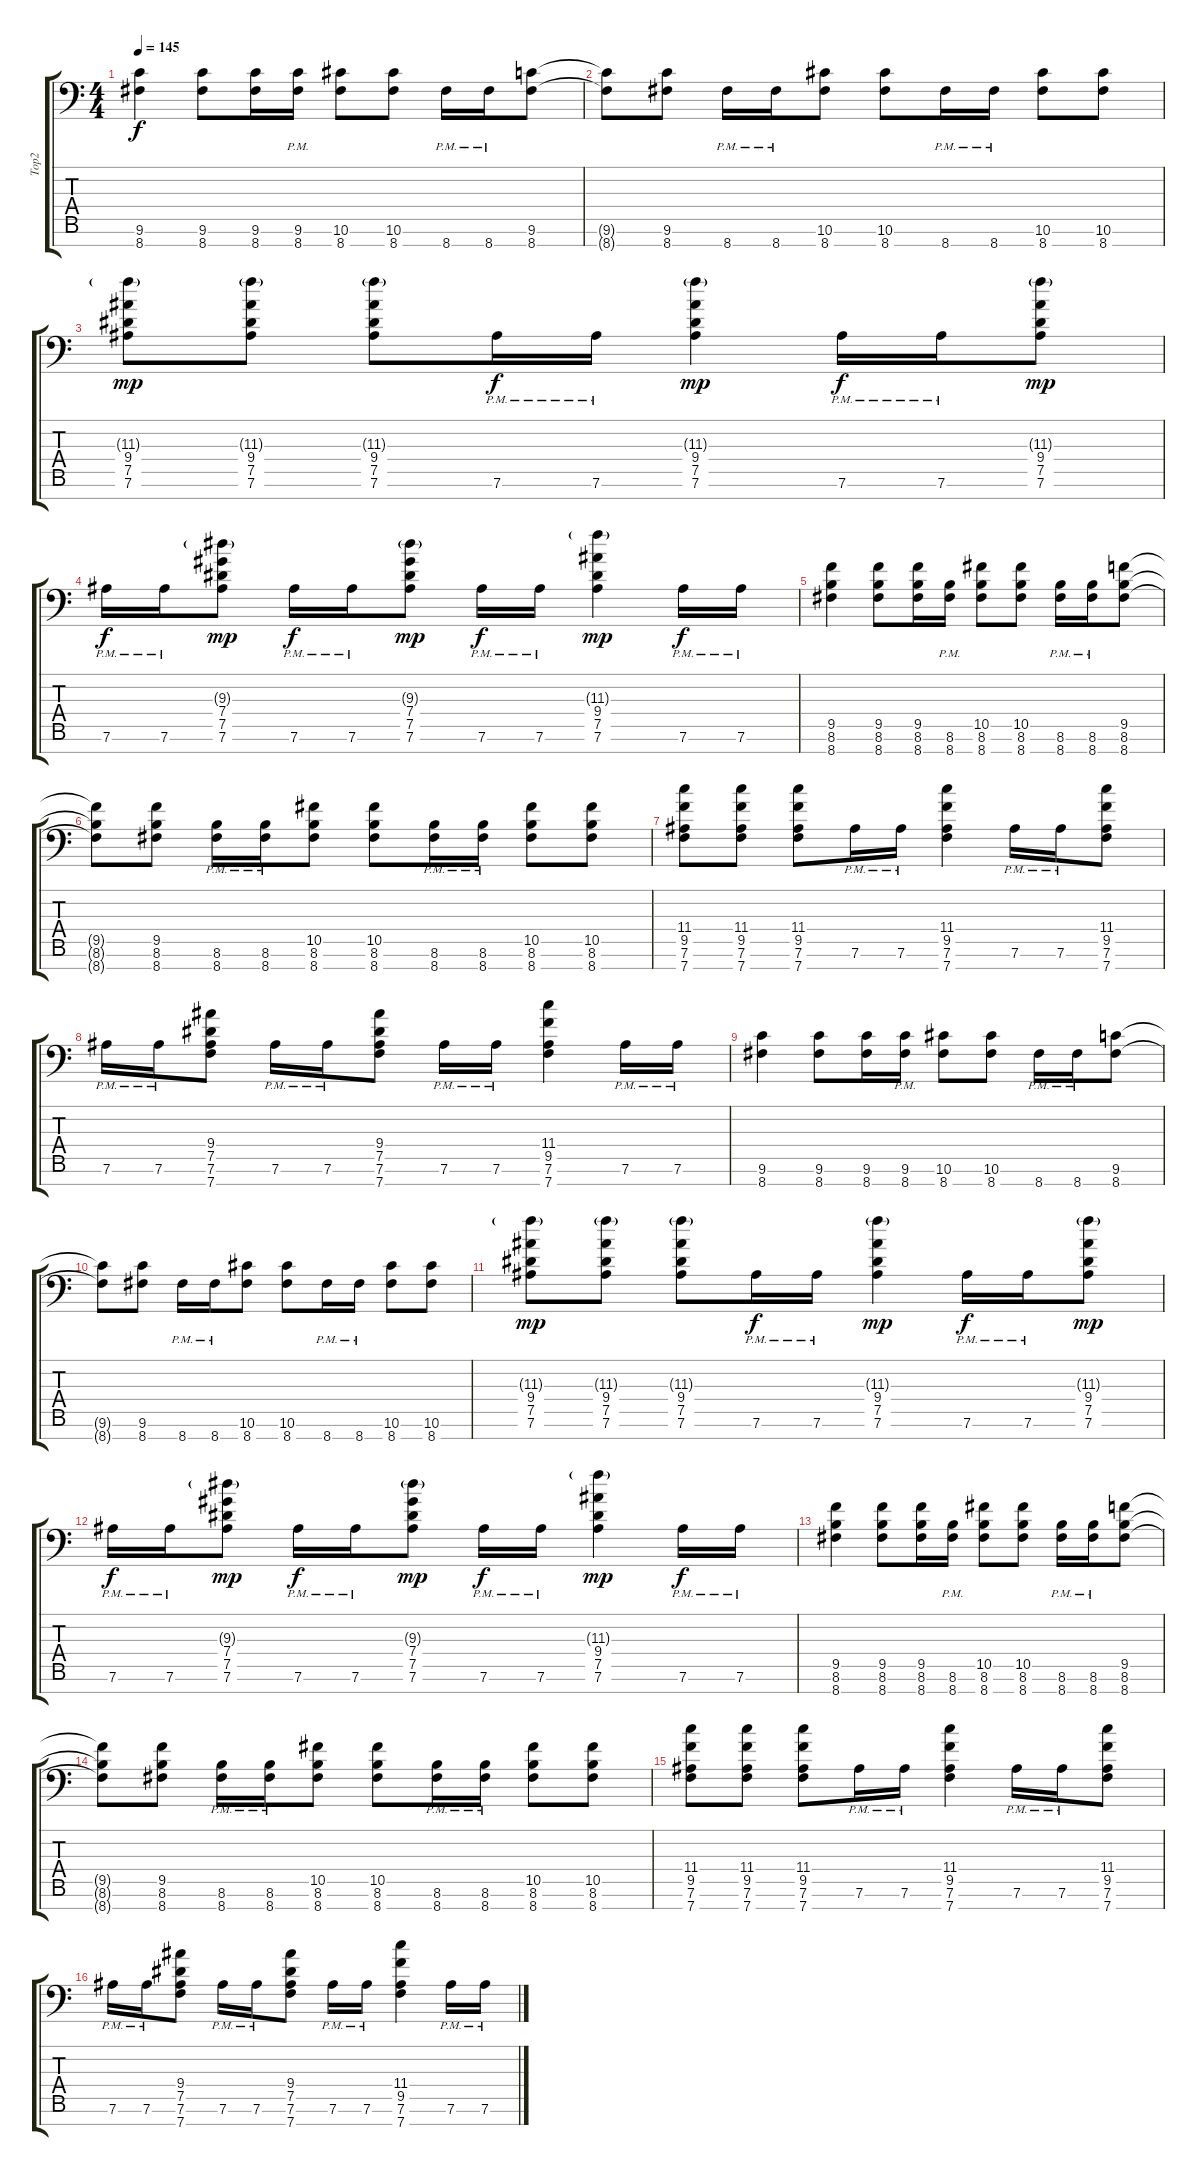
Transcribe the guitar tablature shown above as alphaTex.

\track ("Top2" "Top2") {instrument overdrivenguitar}
\staff {score tabs}
\tuning (Eb4 Bb3 Gb3 Db3 Ab2 Eb2 Bb1) {hide}
\ts (4 4)
\tempo 145
\clef f4
\ks c
(9.6 8.7).4{dy f} (9.6 8.7).8 (9.6 8.7).16 (9.6{pm} 8.7{pm}).16 (10.6 8.7).8 (10.6 8.7).8 8.7{pm}.16 8.7{pm}.16 (9.6 8.7).8 |
(9.6{t} 8.7{t}).8 (9.6 8.7).8 8.7{pm}.16 8.7{pm}.16 (10.6 8.7).8 (10.6 8.7).8 8.7{pm}.16 8.7{pm}.16 (10.6 8.7).8 (10.6 8.7).8 |
(11.3{g} 9.4 7.5 7.6).8{dy mp} (11.3{g} 9.4 7.5 7.6).8 (11.3{g} 9.4 7.5 7.6).8 7.6{pm}.16{dy f} 7.6{pm}.16 (11.3{g} 9.4 7.5 7.6).4{dy mp} 7.6{pm}.16{dy f} 7.6{pm}.16 (11.3{g} 9.4 7.5 7.6).8{dy mp} |
7.6{pm}.16{dy f} 7.6{pm}.16 (9.3{g} 7.4 7.5 7.6).8{dy mp} 7.6{pm}.16{dy f} 7.6{pm}.16 (9.3{g} 7.4 7.5 7.6).8{dy mp} 7.6{pm}.16{dy f} 7.6{pm}.16 (11.3{g} 9.4 7.5 7.6).4{dy mp} 7.6{pm}.16{dy f} 7.6{pm}.16 |
(9.5 8.6 8.7).4 (9.5 8.6 8.7).8 (9.5 8.6 8.7).16 (8.6{pm} 8.7{pm}).16 (10.5 8.6 8.7).8 (10.5 8.6 8.7).8 (8.6{pm} 8.7{pm}).16 (8.6{pm} 8.7{pm}).16 (9.5 8.6 8.7).8 |
(9.5{t} 8.6{t} 8.7{t}).8 (9.5 8.6 8.7).8 (8.6{pm} 8.7{pm}).16 (8.6{pm} 8.7{pm}).16 (10.5 8.6 8.7).8 (10.5 8.6 8.7).8 (8.6{pm} 8.7{pm}).16 (8.6{pm} 8.7{pm}).16 (10.5 8.6 8.7).8 (10.5 8.6 8.7).8 |
(11.4 9.5 7.6 7.7).8 (11.4 9.5 7.6 7.7).8 (11.4 9.5 7.6 7.7).8 7.6{pm}.16 7.6{pm}.16 (11.4 9.5 7.6 7.7).4 7.6{pm}.16 7.6{pm}.16 (11.4 9.5 7.6 7.7).8 |
7.6{pm}.16 7.6{pm}.16 (9.4 7.5 7.6 7.7).8 7.6{pm}.16 7.6{pm}.16 (9.4 7.5 7.6 7.7).8 7.6{pm}.16 7.6{pm}.16 (11.4 9.5 7.6 7.7).4 7.6{pm}.16 7.6{pm}.16 |
(9.6 8.7).4 (9.6 8.7).8 (9.6 8.7).16 (9.6{pm} 8.7{pm}).16 (10.6 8.7).8 (10.6 8.7).8 8.7{pm}.16 8.7{pm}.16 (9.6 8.7).8 |
(9.6{t} 8.7{t}).8 (9.6 8.7).8 8.7{pm}.16 8.7{pm}.16 (10.6 8.7).8 (10.6 8.7).8 8.7{pm}.16 8.7{pm}.16 (10.6 8.7).8 (10.6 8.7).8 |
(11.3{g} 9.4 7.5 7.6).8{dy mp} (11.3{g} 9.4 7.5 7.6).8 (11.3{g} 9.4 7.5 7.6).8 7.6{pm}.16{dy f} 7.6{pm}.16 (11.3{g} 9.4 7.5 7.6).4{dy mp} 7.6{pm}.16{dy f} 7.6{pm}.16 (11.3{g} 9.4 7.5 7.6).8{dy mp} |
7.6{pm}.16{dy f} 7.6{pm}.16 (9.3{g} 7.4 7.5 7.6).8{dy mp} 7.6{pm}.16{dy f} 7.6{pm}.16 (9.3{g} 7.4 7.5 7.6).8{dy mp} 7.6{pm}.16{dy f} 7.6{pm}.16 (11.3{g} 9.4 7.5 7.6).4{dy mp} 7.6{pm}.16{dy f} 7.6{pm}.16 |
(9.5 8.6 8.7).4 (9.5 8.6 8.7).8 (9.5 8.6 8.7).16 (8.6{pm} 8.7{pm}).16 (10.5 8.6 8.7).8 (10.5 8.6 8.7).8 (8.6{pm} 8.7{pm}).16 (8.6{pm} 8.7{pm}).16 (9.5 8.6 8.7).8 |
(9.5{t} 8.6{t} 8.7{t}).8 (9.5 8.6 8.7).8 (8.6{pm} 8.7{pm}).16 (8.6{pm} 8.7{pm}).16 (10.5 8.6 8.7).8 (10.5 8.6 8.7).8 (8.6{pm} 8.7{pm}).16 (8.6{pm} 8.7{pm}).16 (10.5 8.6 8.7).8 (10.5 8.6 8.7).8 |
(11.4 9.5 7.6 7.7).8 (11.4 9.5 7.6 7.7).8 (11.4 9.5 7.6 7.7).8 7.6{pm}.16 7.6{pm}.16 (11.4 9.5 7.6 7.7).4 7.6{pm}.16 7.6{pm}.16 (11.4 9.5 7.6 7.7).8 |
7.6{pm}.16 7.6{pm}.16 (9.4 7.5 7.6 7.7).8 7.6{pm}.16 7.6{pm}.16 (9.4 7.5 7.6 7.7).8 7.6{pm}.16 7.6{pm}.16 (11.4 9.5 7.6 7.7).4 7.6{pm}.16 7.6{pm}.16
